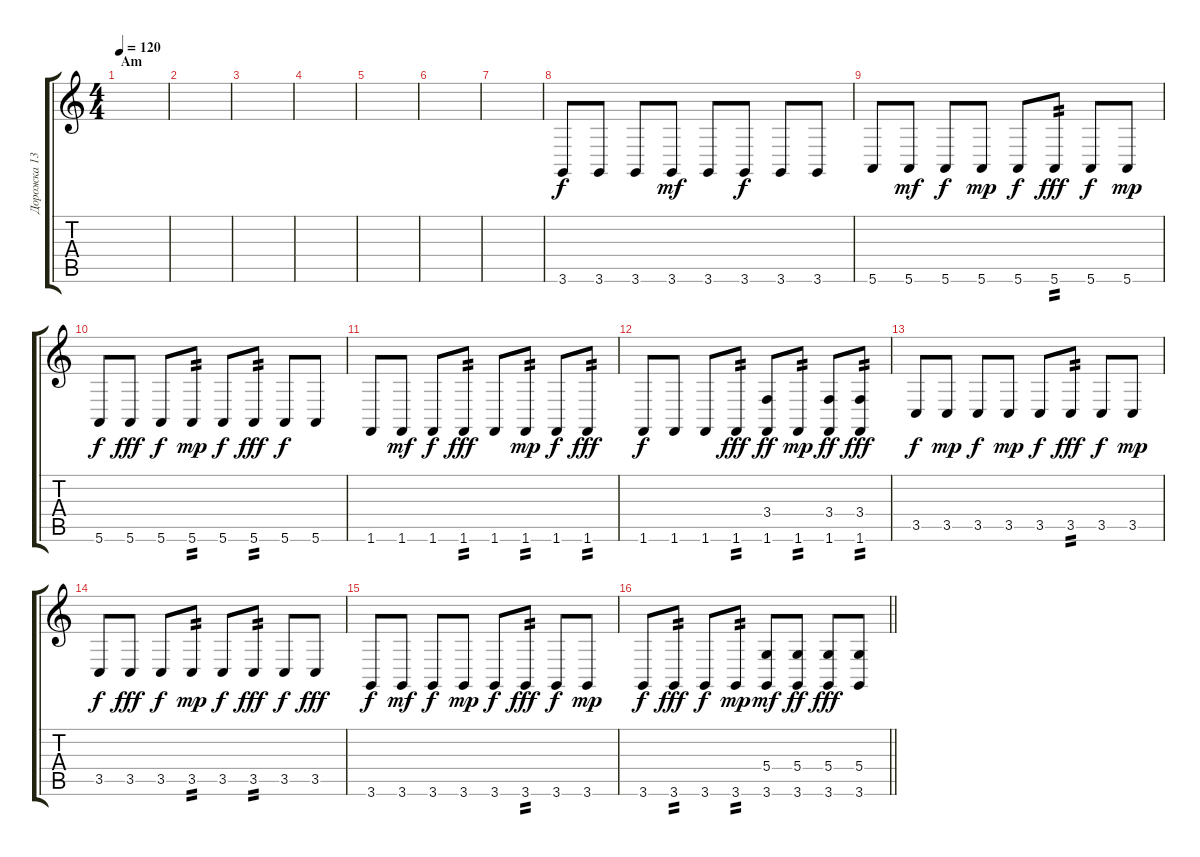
\track ("Дорожка 13" "Дорожка 13") {instrument synthdrum}
\staff {score tabs}
\tuning (E4 B3 G3 D3 A2 E2) {hide}
\ts (4 4)
\section ("" "Am")
\tempo 120
\clef g2
\ks aminor
|
|
|
|
|
|
|
3.6.8 3.6.8 3.6.8 3.6.8{dy mf} 3.6.8 3.6.8{dy f} 3.6.8 3.6.8 |
5.6.8 5.6.8{dy mf} 5.6.8{dy f} 5.6.8{dy mp} 5.6.8{dy f} 5.6.8{tp 2 dy fff} 5.6.8{dy f} 5.6.8{dy mp} |
5.6.8{dy f} 5.6.8{dy fff} 5.6.8{dy f} 5.6.8{tp 2 dy mp} 5.6.8{dy f} 5.6.8{tp 2 dy fff} 5.6.8{dy f} 5.6.8 |
1.6.8 1.6.8{dy mf} 1.6.8{dy f} 1.6.8{tp 2 dy fff} 1.6.8 1.6.8{tp 2 dy mp} 1.6.8{dy f} 1.6.8{tp 2 dy fff} |
1.6.8{dy f} 1.6.8 1.6.8 1.6.8{tp 2 dy fff} (3.4 1.6).8{dy ff} 1.6.8{tp 2 dy mp} (3.4 1.6).8{dy ff} (3.4 1.6).8{tp 2 dy fff} |
3.5.8{dy f} 3.5.8{dy mp} 3.5.8{dy f} 3.5.8{dy mp} 3.5.8{dy f} 3.5.8{tp 2 dy fff} 3.5.8{dy f} 3.5.8{dy mp} |
3.5.8{dy f} 3.5.8{dy fff} 3.5.8{dy f} 3.5.8{tp 2 dy mp} 3.5.8{dy f} 3.5.8{tp 2 dy fff} 3.5.8{dy f} 3.5.8{dy fff} |
3.6.8{dy f} 3.6.8{dy mf} 3.6.8{dy f} 3.6.8{dy mp} 3.6.8{dy f} 3.6.8{tp 2 dy fff} 3.6.8{dy f} 3.6.8{dy mp} |
\barLineRight lightlight
3.6.8{dy f} 3.6.8{tp 2 dy fff} 3.6.8{dy f} 3.6.8{tp 2 dy mp} (5.4 3.6).8{dy mf} (5.4 3.6).8{dy ff} (5.4 3.6).8{dy fff} (5.4 3.6).8
